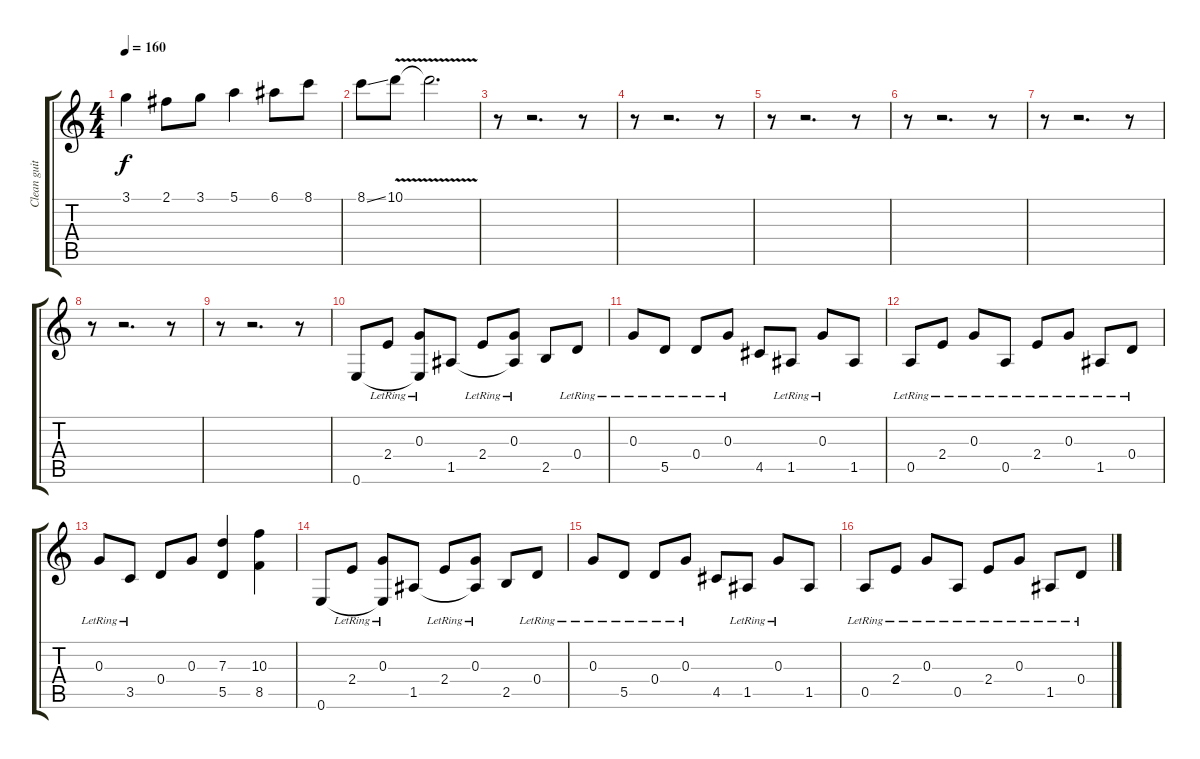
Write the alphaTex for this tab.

\track ("Clean guitar" "Clean guit") {instrument electricguitarjazz}
\staff {score tabs}
\tuning (E4 B3 G3 D3 A2 E2) {hide}
\ts (4 4)
\tempo 160
\clef g2
\ks c
3.1.4{dy f} 2.1.8 3.1.8 5.1.4 6.1.8 8.1.8 |
8.1{ss}.8 10.1{v}.8 10.1{t}.2{d} |
r.8 r.2{d} r.8 |
r.8 r.2{d} r.8 |
r.8 r.2{d} r.8 |
r.8 r.2{d} r.8 |
r.8 r.2{d} r.8 |
r.8 r.2{d} r.8 |
r.8 r.2{d} r.8 |
0.6.8 2.4{lr}.8 (0.3{lr} 0.6{t}).8 1.5.8 2.4{lr}.8 (0.3{lr} 1.5{t}).8 2.5.8 0.4{lr}.8 |
0.3{lr}.8 5.5{lr}.8 0.4{lr}.8 0.3{lr}.8 4.5.8 1.5{lr}.8 0.3{lr}.8 1.5.8 |
0.5{lr}.8 2.4{lr}.8 0.3{lr}.8 0.5{lr}.8 2.4{lr}.8 0.3{lr}.8 1.5{lr}.8 0.4{lr}.8 |
0.3{lr}.8 3.5{lr}.8 0.4.8 0.3.8 (7.3 5.5).4 (10.3 8.5).4 |
0.6.8 2.4{lr}.8 (0.3{lr} 0.6{t}).8 1.5.8 2.4{lr}.8 (0.3{lr} 1.5{t}).8 2.5.8 0.4{lr}.8 |
0.3{lr}.8 5.5{lr}.8 0.4{lr}.8 0.3{lr}.8 4.5.8 1.5{lr}.8 0.3{lr}.8 1.5.8 |
0.5{lr}.8 2.4{lr}.8 0.3{lr}.8 0.5{lr}.8 2.4{lr}.8 0.3{lr}.8 1.5{lr}.8 0.4{lr}.8
